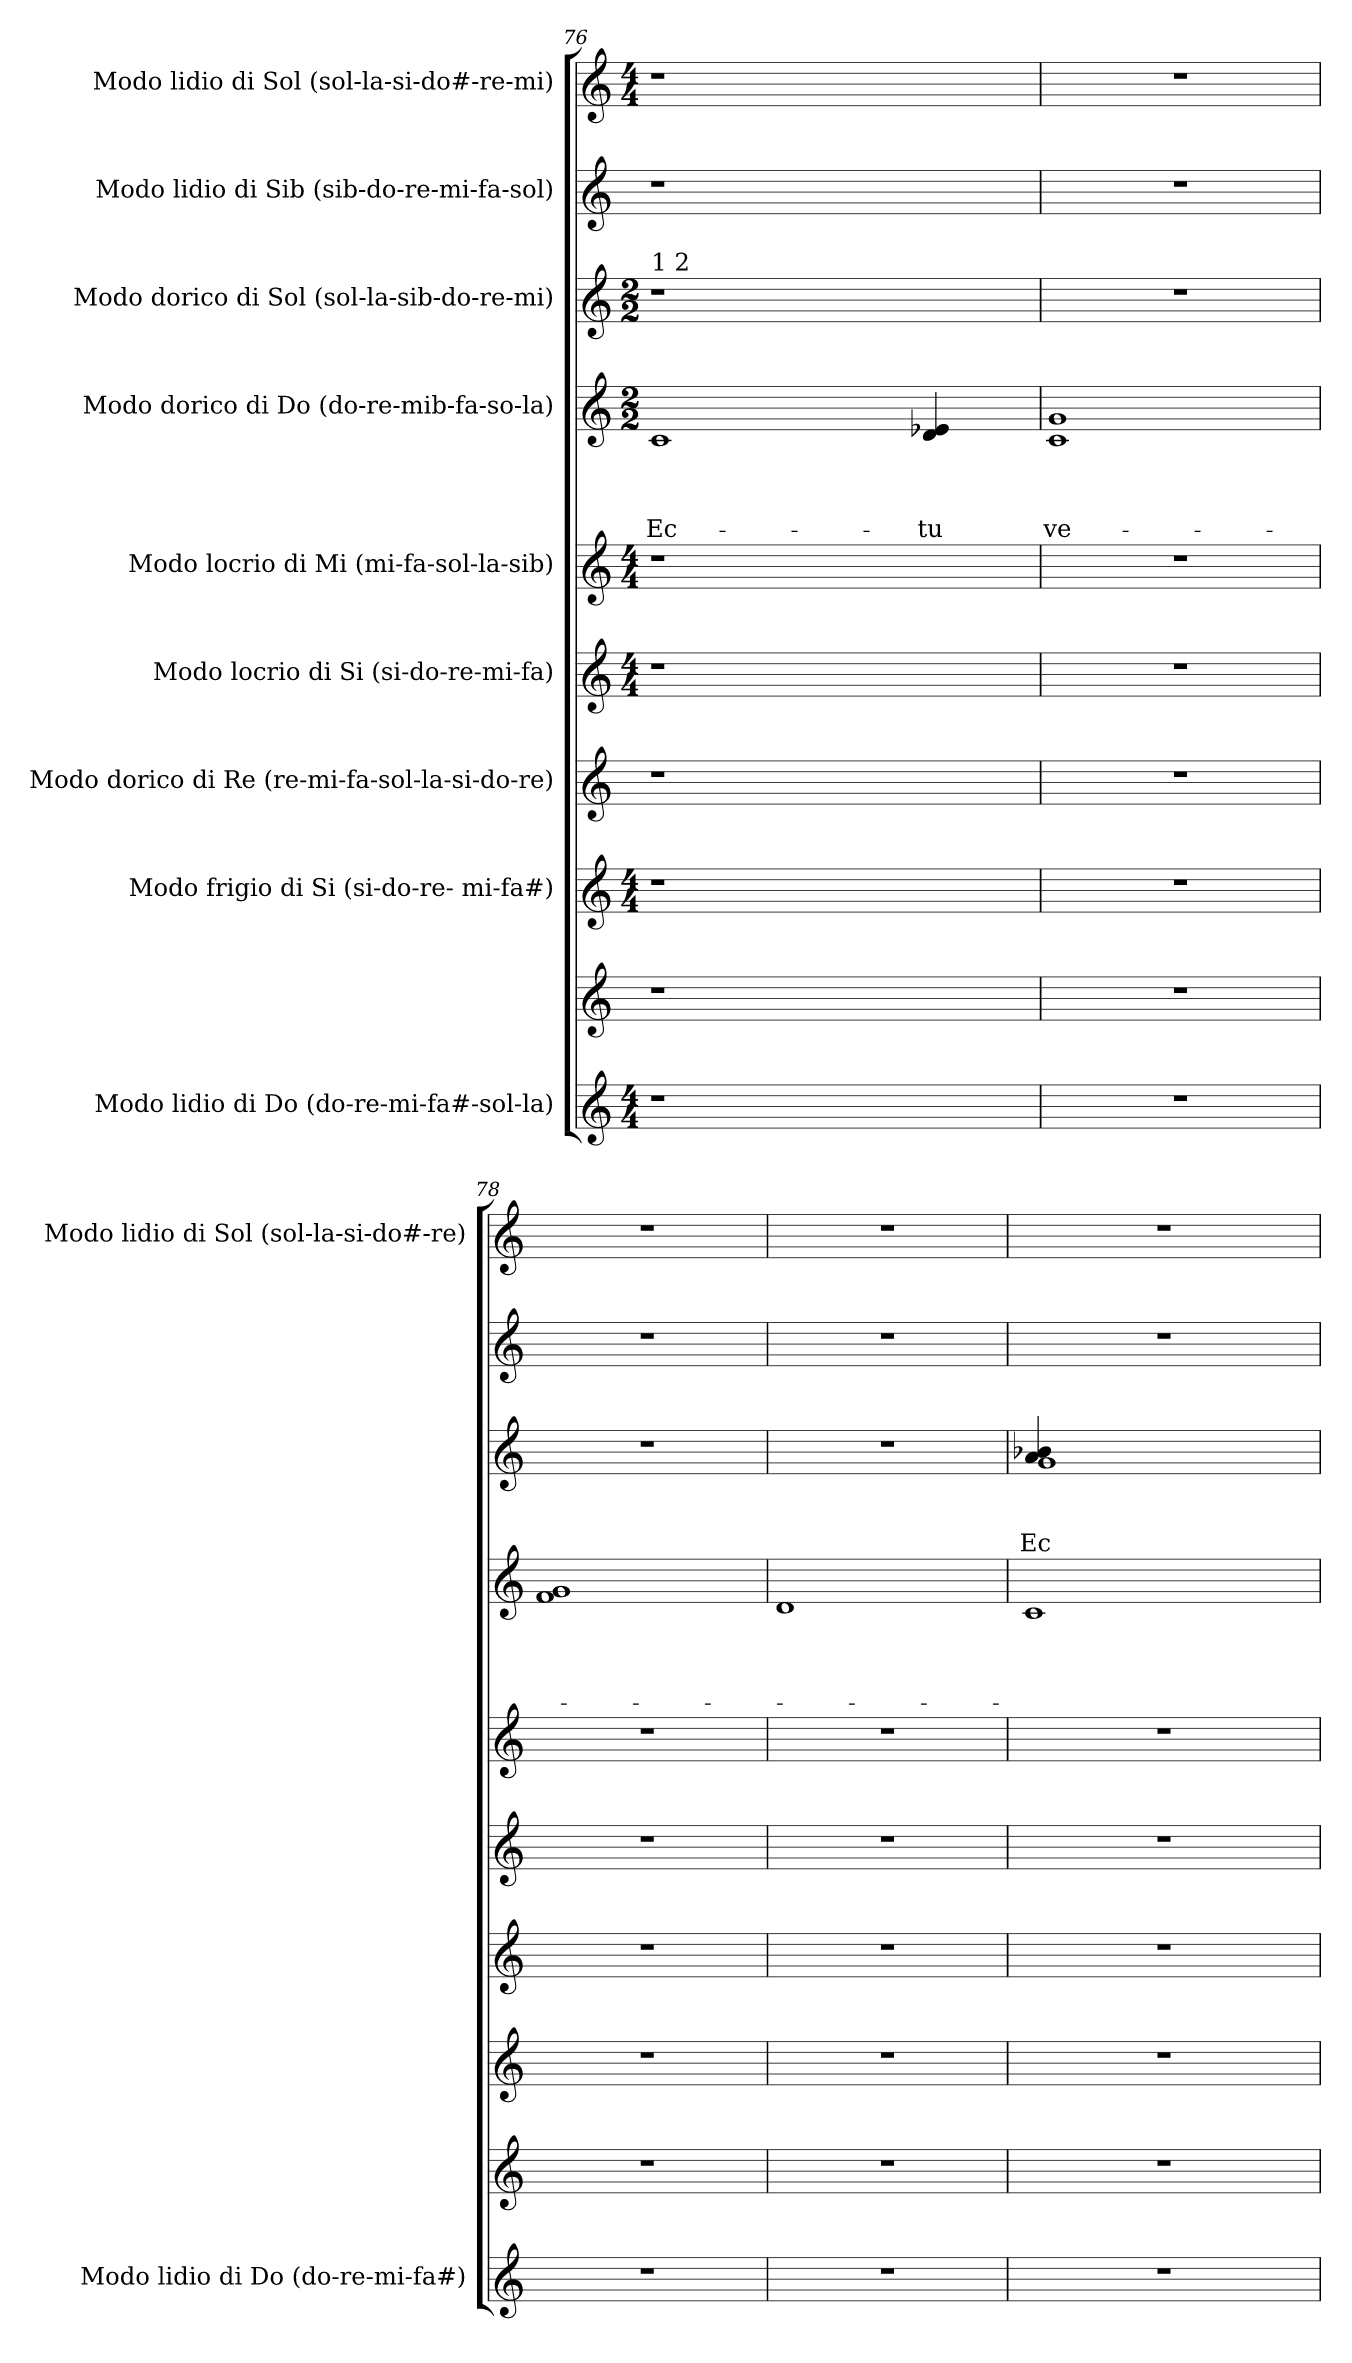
**kern	**kern	**kern	**kern	**kern	**kern	**kern	**text	**text	**text	**text	**kern	**text	**text	**text	**kern	**kern
*part10	*part9	*part8	*part7	*part6	*part5	*part4	*part4	*part4	*part4	*part4	*part3	*part3	*part3	*part3	*part2	*part1
*staff10	*staff9	*staff8	*staff7	*staff6	*staff5	*staff4	*staff4	*staff4	*staff4	*staff4	*staff3	*staff3	*staff3	*staff3	*staff2	*staff1
*I"Modo lidio di Do (do-re-mi-fa#-sol-la)	*	*I"Modo frigio di Si (si-do-re- mi-fa#)	*I"Modo dorico di Re (re-mi-fa-sol-la-si-do-re)	*I"Modo locrio di Si (si-do-re-mi-fa)	*I"Modo locrio di Mi (mi-fa-sol-la-sib)	*I"Modo dorico di Do (do-re-mib-fa-so-la)	*	*	*	*	*I"Modo dorico di Sol (sol-la-sib-do-re-mi)	*	*	*	*I"Modo lidio di Sib (sib-do-re-mi-fa-sol)	*I"Modo lidio di Sol (sol-la-si-do#-re-mi)
*I'Modo lidio di Do (do-re-mi-fa#)	*	*	*	*	*	*	*	*	*	*	*	*	*	*	*	*I'Modo lidio di Sol (sol-la-si-do#-re)
!!LO:LB:g=z
*clefG2	*clefG2	*clefG2	*clefG2	*clefG2	*clefG2	*clefG2	*	*	*	*	*clefG2	*	*	*	*clefG2	*clefG2
*k[]	*k[]	*k[]	*k[]	*k[]	*k[]	*k[]	*	*	*	*	*k[]	*	*	*	*k[]	*k[]
*C:	*C:	*C:	*C:	*C:	*C:	*C:	*	*	*	*	*C:	*	*	*	*C:	*C:
*M4/4	*	*M4/4	*	*M4/4	*M4/4	*M2/2	*	*	*	*	*M2/2	*	*	*	*	*M4/4
=76	=76	=76	=76	=76	=76	=76	=76	=76	=76	=76	=76	=76	=76	=76	=76	=76
!	!	!	!	!	!	!	!	!	!	!	!LO:TX:a:t=1 2	!	!	!	!	!
!	!	!	!	!	!	!	!	!	!	!LO:LY:b	!	!	!	!	!	!
1r	1r	1r	1r	1r	1r	1c	.	.	.	Ec-	1r	.	.	.	1r	1r
!	!	!	!	!	!	!	!	!	!	!LO:LY:b	!	!	!	!	!	!
4ryy	4ryy	4ryy	4ryy	4ryy	4ryy	4d/ 4e-X/	.	.	.	tu	4ryy	.	.	.	4ryy	4ryy
=77	=77	=77	=77	=77	=77	=77	=77	=77	=77	=77	=77	=77	=77	=77	=77	=77
!	!	!	!	!	!	!	!	!	!	!LO:LY:b	!	!	!	!	!	!
1r	1r	1r	1r	1r	1r	1c 1g	.	.	.	ve-	1r	.	.	.	1r	1r
=78	=78	=78	=78	=78	=78	=78	=78	=78	=78	=78	=78	=78	=78	=78	=78	=78
1r	1r	1r	1r	1r	1r	1f 1g	.	.	.	.	1r	.	.	.	1r	1r
=79	=79	=79	=79	=79	=79	=79	=79	=79	=79	=79	=79	=79	=79	=79	=79	=79
1r	1r	1r	1r	1r	1r	1d	.	.	.	.	1r	.	.	.	1r	1r
=80	=80	=80	=80	=80	=80	=80	=80	=80	=80	=80	=80	=80	=80	=80	=80	=80
!	!	!	!	!	!	!	!	!	!	!	!	!	!	!LO:LY:b	!	!
*	*	*	*	*	*	*	*	*	*	*	*^	*	*	*	*	*
!	!	!	!	!	!	!	!	!	!	!	!	!	!	!	!LO:LY:b	!	!
1r	1r	1r	1r	1r	1r	1c	.	.	.	.	4a/ 4b-X/	1g	.	.	Ec-	1r	1r
.	.	.	.	.	.	.	.	.	.	.	2.ryy	.	.	.	.	.	.
*	*	*	*	*	*	*	*	*	*	*	*v	*v	*	*	*	*	*
=	=	=	=	=	=	=	=	=	=	=	=	=	=	=	=	=
*-	*-	*-	*-	*-	*-	*-	*-	*-	*-	*-	*-	*-	*-	*-	*-	*-
